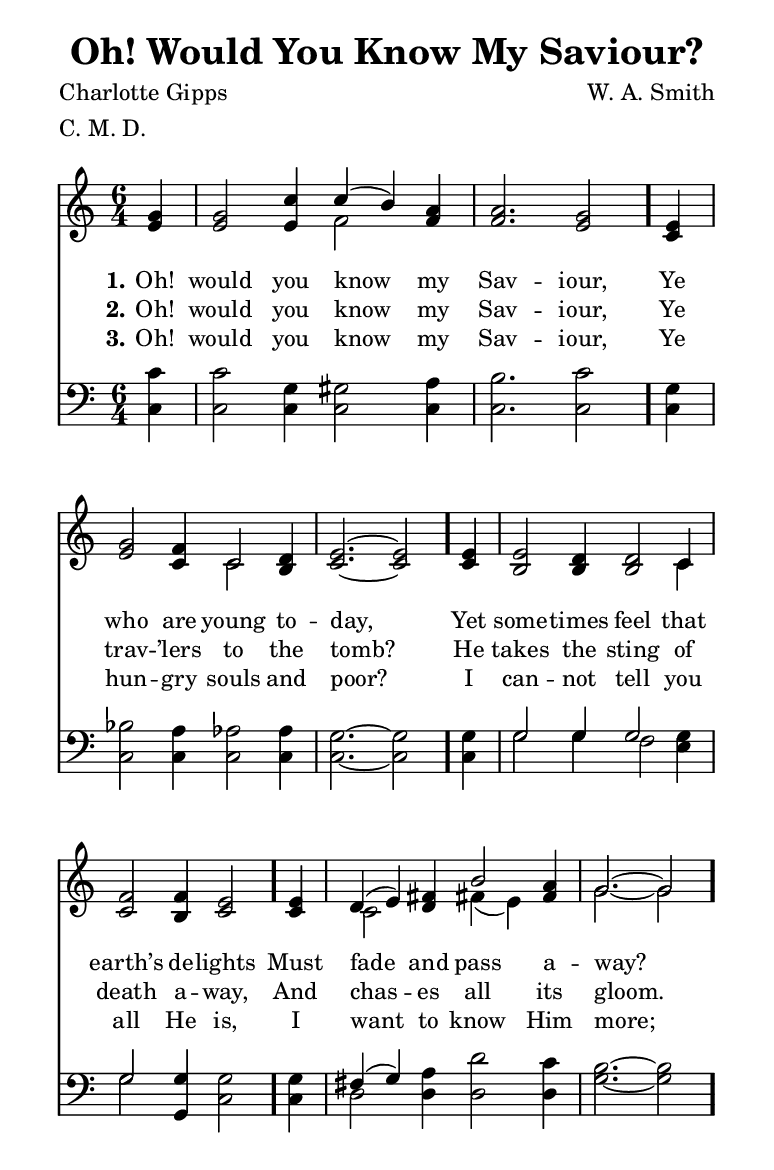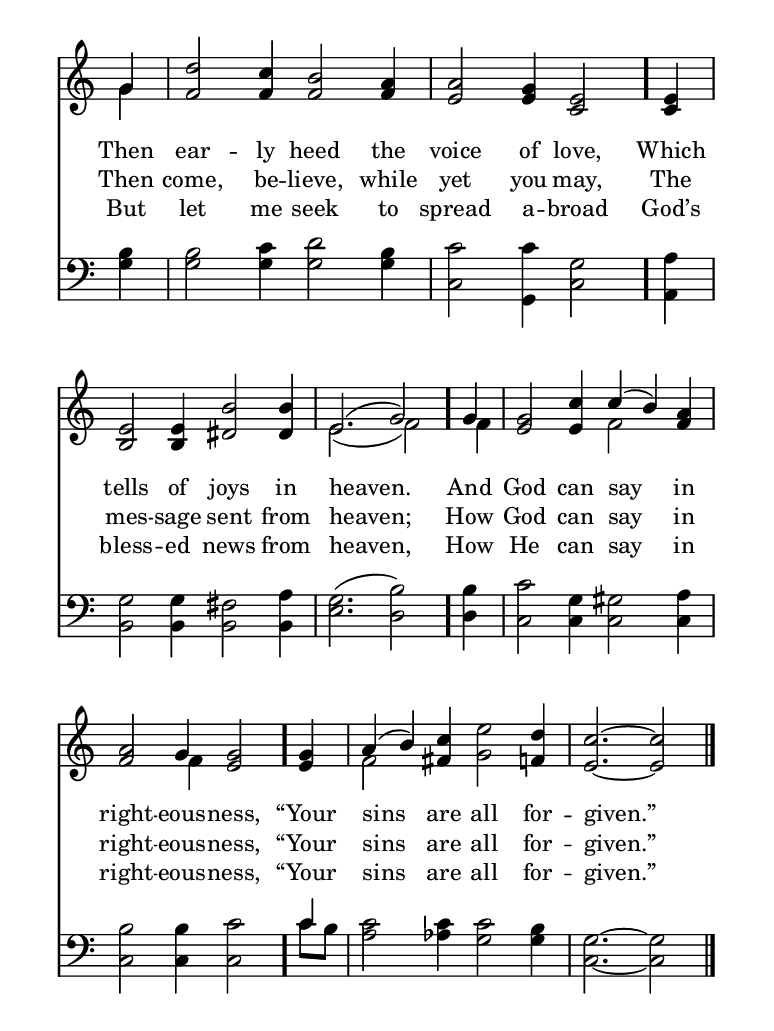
\include "common/global.ily"
\paper {
  \include "common/paper.ily"
}

\header{
  %children
  hymnnumber = "354"
  title = "Oh! Would You Know My Saviour?" % not found at hymnary.org
  tunename = "Spes Celestis"
  meter = "C. M. D."
  poet = "Charlotte Gipps" % not found at hymnary.org
  composer = "W. A. Smith" % see https://hymnary.org/tune/awake_glad_soul_awake_smith
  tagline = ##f
}

global = {
  \include "common/overrides.ily"
  \override Staff.TimeSignature.style = #'numbered
  \time 6/4
  \override Score.MetronomeMark.transparent = ##t % hide all fermata changes too
  \tempo 4=130
  \key c \major
  \partial 4
  \autoBeamOff
}

notesSoprano = {
\global
\relative c'' {

  g4 | g2 c4 c( b) a | a2. g2
  e4 | g2 f4 c2 d4 | e2. ~ e2 \eogbreak
  e4 | e2 d4 d2 c4 | f2 f4 e2
  e4 | d( e) fis b2 a4 | g2. ~ g2 \eogbreak
  g4 | d'2 c4 b2 a4 | a2 g4 e2
  e4 | e2 e4 b'2 b4 | e,2.( g2) \eogbreak
  g4 | g2 c4 c( b) a | a2 g4 g2
  g4 | a( b) c e2 d4 | c2. ~ c2

  \bar "|."

}
}

notesAlto = {
\global
\relative e' {

  e4 e2 e4 f2 f4 | f2. e2
  c4 | e2 c4 c2 b4 | c2. ~ c2
  c4 | b2 b4 b2 c4 | c2 b4 c2
  c4 | c2 d4 fis!( e) fis | g2. ~ g2
  g4 | f2 f4 f2 f4 | e2 e4 c2
  c4 | b2 b4 dis2 dis4 | e2.( f2)
  f4 | e2 e4 f2 f4 | f2 f4 e2
  e4 | f2 fis4 g2 f4 | e2. ~ e2 % original fails to make last `f4` natural

}
}

notesTenor = {
\global
\relative a {

  c4 | c2 g4 gis2 a4 | b2. c2
  g4 | bes2 a4 aes2 aes4 | g2. ~ g2
  g4 | g2 g4 g2 g4 | g2 g4 g2
  g4 | fis4( g) a d2 c4 | b2. ~ b2
  b4 | b2 c4 d2 b4 | c2 c4 g2
  a4 | g2 g4 fis2 a4 | g2.( b2)
  b4 | c2 g4 gis2 a4 | b2 b4 c2
  c4 | c2 c4 c2 b4 | g2. ~ g2

}
}

notesBass = {
\global
\relative f {

  c4 | c2 c4 c2 c4 | c2. c2
  c4 | c2 c4 c2 c4 | c2. ~ c2
  c4 | g'2 g4 f2 e4 | g2 g,4 c2
  c4 | d2 d4 d2 d4 | g2. ~ g2
  g4 | g2 g4 g2 g4 | c,2 g4 c2
  a4 | b2 b4 b2 b4 | e2.( d2)
  d4 | c2 c4 c2 c4 | c2 c4 c2
  c'8[ b] | a2 aes4 g2 g4 | c,2. ~ c2

}
}

wordsA = \lyricmode {
\set stanza = "1."

Oh! would you know my Sav -- iour, \bar "."
Ye who are young to -- day, \bar "."
Yet some -- times feel that earth’s de -- lights \bar "."
Must fade and pass a -- way? \bar "."
Then ear -- ly heed the voice of love, \bar "."
Which tells of joys in heaven. \bar "."
And God can say in right -- eous -- ness, \bar "."
“Your sins are all for -- given.” \bar "."

}

wordsB = \lyricmode {
\set stanza = "2."

Oh! would you know my Sav -- iour,
Ye trav -- ’lers to the tomb?
He takes the sting of death a -- way,
And chas -- es all its gloom.
Then come, be -- lieve, while yet you may,
The mes -- sage sent from heaven;
How God can say in right -- eous -- ness,
“Your sins are all for -- given.”

}

wordsC = \lyricmode {
\set stanza = "3."

Oh! would you know my Sav -- iour,
Ye hun -- gry souls and poor?
I can -- not tell you all He is,
I want to know Him more;
But let me seek to spread a -- broad
God’s bless -- ed news from heaven,
How He can say in right -- eous -- ness,
“Your sins are all for -- given.”

}

\score {
  \context ChoirStaff <<
    \context Staff = upper <<
      \set Staff.autoBeaming = ##f
      \set ChoirStaff.systemStartDelimiter = #'SystemStartBar
      \set ChoirStaff.printPartCombineTexts = ##f
      \partcombine #'(2 . 11) \notesSoprano \notesAlto
      \context NullVoice = sopranos { \voiceOne << \notesSoprano >> }
      \context Lyrics = one   \lyricsto sopranos \wordsA
      \context Lyrics = two   \lyricsto sopranos \wordsB
      \context Lyrics = three \lyricsto sopranos \wordsC
    >>
    \context Staff = men <<
      \set Staff.autoBeaming = ##f
      \clef bass
      \set ChoirStaff.printPartCombineTexts = ##f
      \partcombine #'(2 . 11) \notesTenor \notesBass
    >>
  >>
  \layout {
    \include "common/layout.ily"
  }
  #(cond ((ly:get-option 'eog-midi-permitted) #{ \midi{
    \include "common/midi.ily"
  } #}))
}

\version "2.19.49"  % necessary for upgrading to future LilyPond versions.

% vi:set et ts=2 sw=2 ai nocindent syntax=lilypond:
